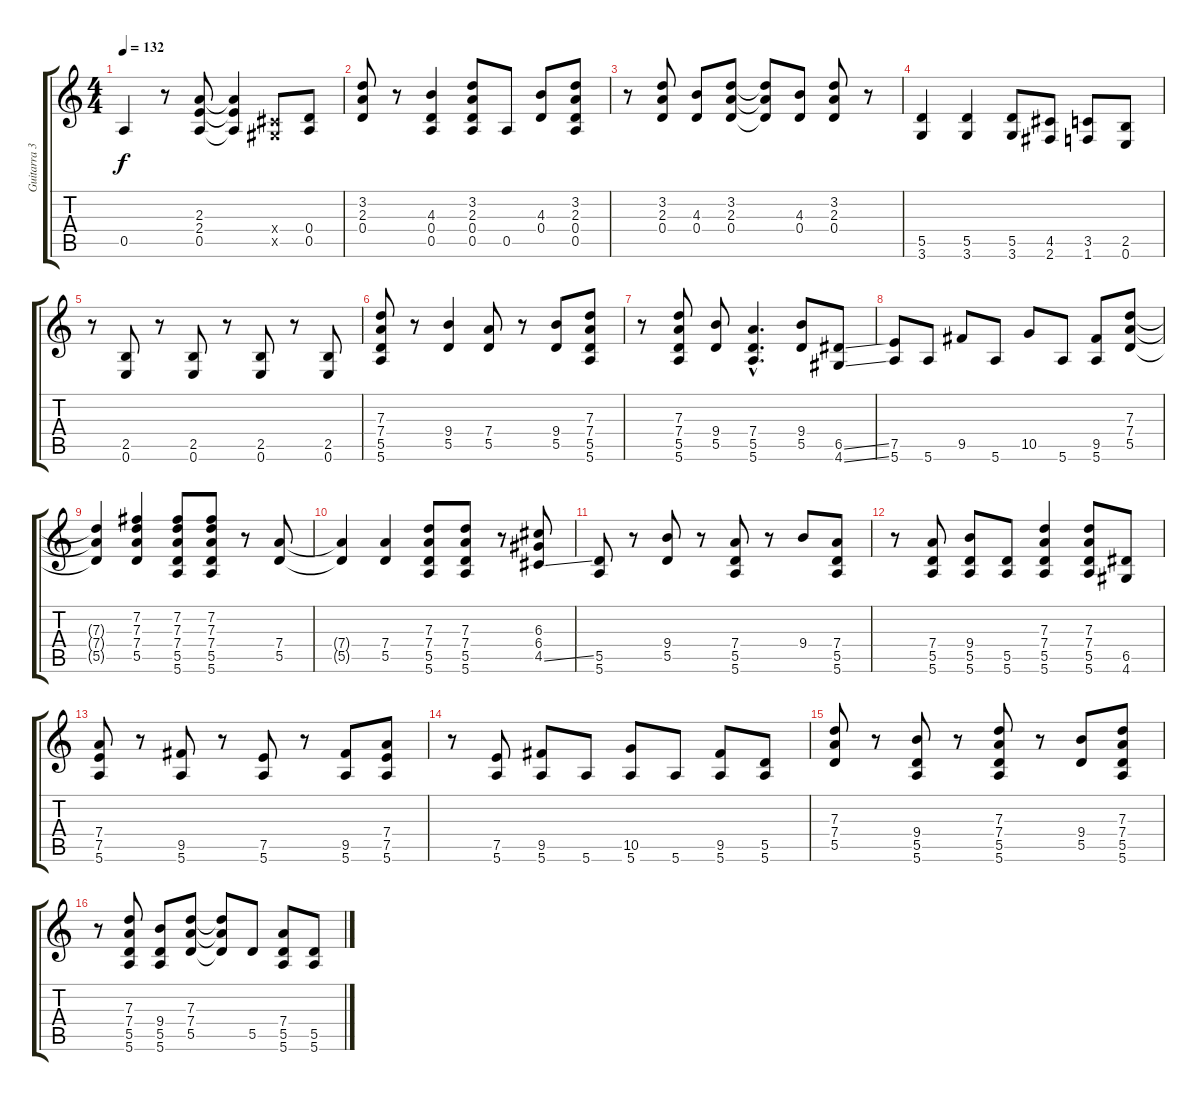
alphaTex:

\track ("Guitarra 3" "Guitarra 3") {instrument distortionguitar}
\staff {score tabs}
\tuning (E4 B3 G3 D3 A2 E2) {hide}
\ts (4 4)
\tempo 132
\clef g2
\ks c
0.5{t}.4{dy f} r.8 (2.3 2.4 0.5).8 (2.3{t} 2.4{t} 0.5{t}).4 (-1.4{x} -1.5{x}).8 (0.4 0.5).8 |
(3.2 2.3 0.4).8 r.8 (4.3 0.4 0.5).4 (3.2 2.3 0.4 0.5).8 0.5.8 (4.3 0.4).8 (3.2 2.3 0.4 0.5).8 |
r.8 (3.2 2.3 0.4).8 (4.3 0.4).8 (3.2 2.3 0.4).8 (3.2{t} 2.3{t} 0.4{t}).8 (4.3 0.4).8 (3.2 2.3 0.4).8 r.8 |
(5.5 3.6).4 (5.5 3.6).4 (5.5 3.6).8 (4.5 2.6).8 (3.5 1.6).8 (2.5 0.6).8 |
r.8 (2.5 0.6).8 r.8 (2.5 0.6).8 r.8 (2.5 0.6).8 r.8 (2.5 0.6).8 |
(7.3 7.4 5.5 5.6).8 r.8 (9.4 5.5).4 (7.4 5.5).8 r.8 (9.4 5.5).8 (7.3 7.4 5.5 5.6).8 |
r.8 (7.3 7.4 5.5 5.6).8 (9.4 5.5).8 (7.4{hac} 5.5{hac} 5.6{hac}).4{d} (9.4 5.5).8 (6.5{ss} 4.6{ss}).8 |
(7.5 5.6).8 5.6.8 9.5.8 5.6.8 10.5.8 5.6.8 (9.5 5.6).8 (7.3 7.4 5.5).8 |
(7.3{t} 7.4{t} 5.5{t}).4 (7.2 7.3 7.4 5.5).4 (7.2 7.3 7.4 5.5 5.6).8 (7.2 7.3 7.4 5.5 5.6).8 r.8 (7.4 5.5).8 |
(7.4{t} 5.5{t}).4 (7.4 5.5).4 (7.3 7.4 5.5 5.6).8 (7.3 7.4 5.5 5.6).8 r.8 (6.3 6.4 4.5{ss}).8 |
(5.5 5.6).8 r.8 (9.4 5.5).8 r.8 (7.4 5.5 5.6).8 r.8 9.4.8 (7.4 5.5 5.6).8 |
r.8 (7.4 5.5 5.6).8 (9.4 5.5 5.6).8 (5.5 5.6).8 (7.3 7.4 5.5 5.6).4 (7.3 7.4 5.5 5.6).8 (6.5 4.6).8 |
(7.4 7.5 5.6).8 r.8 (9.5 5.6).8 r.8 (7.5 5.6).8 r.8 (9.5 5.6).8 (7.4 7.5 5.6).8 |
r.8 (7.5 5.6).8 (9.5 5.6).8 5.6.8 (10.5 5.6).8 5.6.8 (9.5 5.6).8 (5.5 5.6).8 |
(7.3 7.4 5.5).8 r.8 (9.4 5.5 5.6).8 r.8 (7.3 7.4 5.5 5.6).8 r.8 (9.4 5.5).8 (7.3 7.4 5.5 5.6).8 |
r.8 (7.3 7.4 5.5 5.6).8 (9.4 5.5 5.6).8 (7.3 7.4 5.5).8 (7.3{t} 7.4{t} 5.5{t}).8 5.5.8 (7.4 5.5 5.6).8 (5.5 5.6).8
